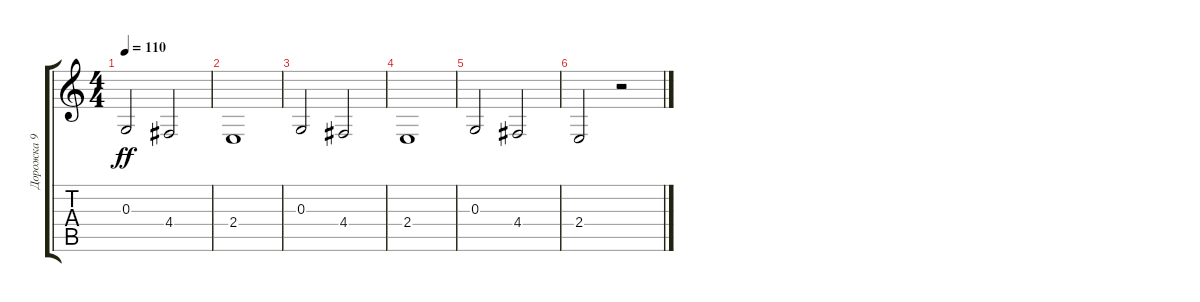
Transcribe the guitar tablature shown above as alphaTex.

\track ("Дорожка 9" "Дорожка 9") {instrument stringensemble1}
\staff {score tabs}
\tuning (E4 B3 G3 D3 A2 E2) {hide}
\ts (4 4)
\tempo 110
\clef g2
\ks c
0.3.2{dy ff} 4.4.2 |
2.4.1 |
0.3.2 4.4.2 |
2.4.1 |
0.3.2 4.4.2 |
2.4.2 r.2
